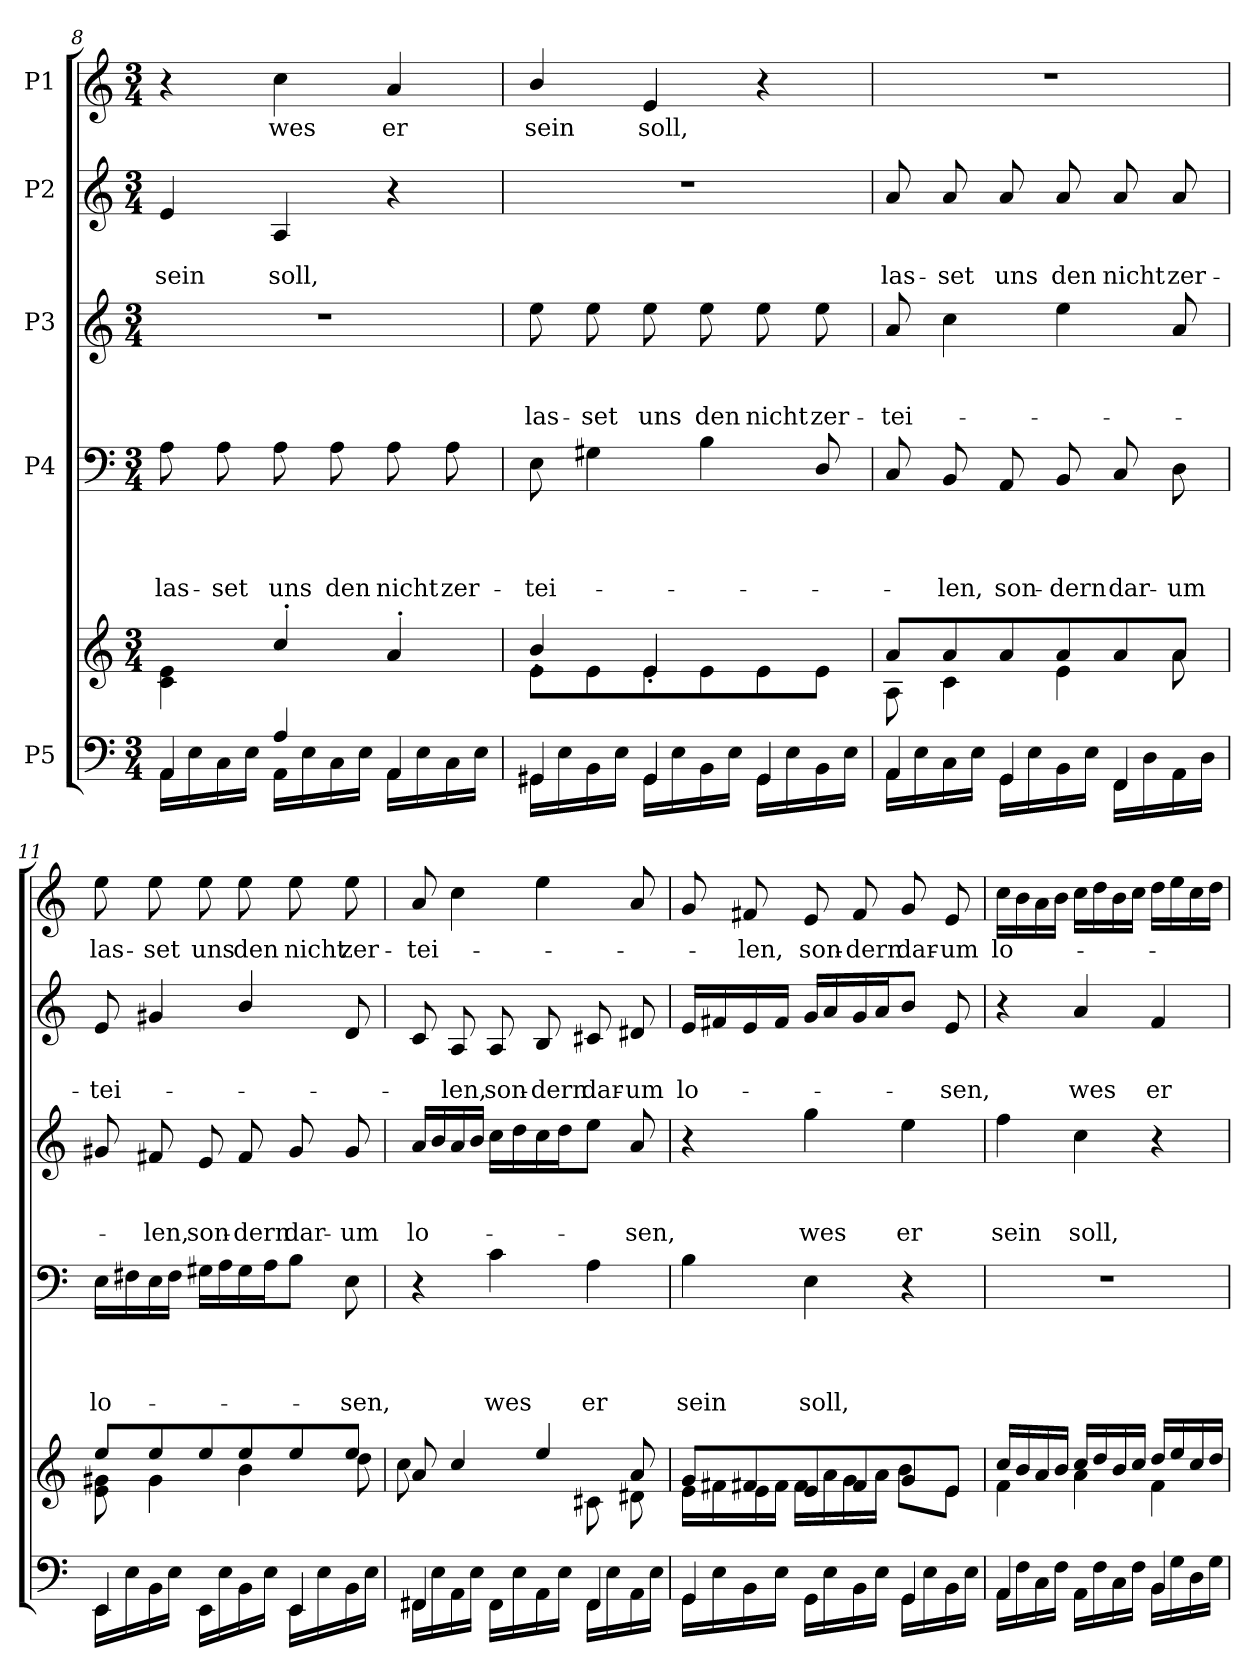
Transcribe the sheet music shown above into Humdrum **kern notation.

**kern	**kern	**kern	**text	**text	**text	**text	**kern	**text	**text	**text	**kern	**text	**text	**kern	**text
*part5	*part5	*part4	*part4	*part4	*part4	*part4	*part3	*part3	*part3	*part3	*part2	*part2	*part2	*part1	*part1
*staff6	*staff5	*staff4	*staff4	*staff4	*staff4	*staff4	*staff3	*staff3	*staff3	*staff3	*staff2	*staff2	*staff2	*staff1	*staff1
*I"P5	*	*I"P4	*	*	*	*	*I"P3	*	*	*	*I"P2	*	*	*I"P1	*
*clefF4	*clefG2	*clefF4	*	*	*	*	*clefG2	*	*	*	*clefG2	*	*	*clefG2	*
*	*	*	*	*	*	*	*ITrd7c12	*	*	*	*	*	*	*	*
*k[]	*k[]	*k[]	*	*	*	*	*k[]	*	*	*	*k[]	*	*	*k[]	*
*C:	*C:	*C:	*	*	*	*	*C:	*	*	*	*C:	*	*	*C:	*
*M3/4	*M3/4	*M3/4	*	*	*	*	*M3/4	*	*	*	*M3/4	*	*	*M3/4	*
=8	=8	=8	=8	=8	=8	=8	=8	=8	=8	=8	=8	=8	=8	=8	=8
*^	*^	*	*	*	*	*	*	*	*	*	*	*	*	*	*
!	!	!	!	!	!	!	!	!LO:LY:b	!LO:N:vis=1	!	!	!	!	!	!LO:LY:b	!	!
16AA\LL	4AA/	4c\ 4e\	2.ryy	8A\	.	.	.	las-	2.r	.	.	.	4e/	.	sein	4r	.
16E\	.	.	.	.	.	.	.	.	.	.	.	.	.	.	.	.	.
!	!	!	!	!	!	!	!	!LO:LY:b	!	!	!	!	!	!	!	!	!
16C\	.	.	.	8A\	.	.	.	-set	.	.	.	.	.	.	.	.	.
16E\JJ	.	.	.	.	.	.	.	.	.	.	.	.	.	.	.	.	.
!	!	!	!	!	!	!	!	!LO:LY:b	!	!	!	!	!	!	!LO:LY:b	!	!LO:LY:b
16AA\LL	4A/	4cc'>/	.	8A\	.	.	.	uns	.	.	.	.	4A/	.	soll,	4cc\	wes
16E\	.	.	.	.	.	.	.	.	.	.	.	.	.	.	.	.	.
!	!	!	!	!	!	!	!	!LO:LY:b	!	!	!	!	!	!	!	!	!
16C\	.	.	.	8A\	.	.	.	den	.	.	.	.	.	.	.	.	.
16E\JJ	.	.	.	.	.	.	.	.	.	.	.	.	.	.	.	.	.
!	!	!	!	!	!	!	!	!LO:LY:b	!	!	!	!	!	!	!	!	!LO:LY:b
16AA\LL	4AA/	4a'</	.	8A\	.	.	.	nicht	.	.	.	.	4r	.	.	4a/	er
16E\	.	.	.	.	.	.	.	.	.	.	.	.	.	.	.	.	.
!	!	!	!	!	!	!	!	!LO:LY:b	!	!	!	!	!	!	!	!	!
16C\	.	.	.	8A\	.	.	.	zer-	.	.	.	.	.	.	.	.	.
16E\JJ	.	.	.	.	.	.	.	.	.	.	.	.	.	.	.	.	.
=9	=9	=9	=9	=9	=9	=9	=9	=9	=9	=9	=9	=9	=9	=9	=9	=9	=9
!	!	!	!	!	!	!	!	!LO:LY:b	!	!	!	!LO:LY:b	!LO:N:vis=1	!	!	!	!LO:LY:b
16GG#X\LL	4GG#X/	8e\L	4b'>/	8E\	.	.	.	-tei-	8e\	.	.	las-	2.r	.	.	4b/	sein
16E\	.	.	.	.	.	.	.	.	.	.	.	.	.	.	.	.	.
!	!	!	!	!	!	!	!	!	!	!	!	!LO:LY:b	!	!	!	!	!
16BB\	.	8e\	.	4G#X\	.	.	.	.	8e\	.	.	-set	.	.	.	.	.
16E\JJ	.	.	.	.	.	.	.	.	.	.	.	.	.	.	.	.	.
!	!	!	!	!	!	!	!	!	!	!	!	!LO:LY:b	!	!	!	!	!LO:LY:b
16GG#\LL	4GG#/	8e\	4e'>/	.	.	.	.	.	8e\	.	.	uns	.	.	.	4e/	soll,
16E\	.	.	.	.	.	.	.	.	.	.	.	.	.	.	.	.	.
!	!	!	!	!	!	!	!	!	!	!	!	!LO:LY:b	!	!	!	!	!
16BB\	.	8e\	.	4B\	.	.	.	.	8e\	.	.	den	.	.	.	.	.
16E\JJ	.	.	.	.	.	.	.	.	.	.	.	.	.	.	.	.	.
!	!	!	!	!	!	!	!	!	!	!	!	!LO:LY:b	!	!	!	!	!
16GG#\LL	4GG#/	8e\	4ryy	.	.	.	.	.	8e\	.	.	nicht	.	.	.	4r	.
16E\	.	.	.	.	.	.	.	.	.	.	.	.	.	.	.	.	.
!	!	!	!	!	!	!	!	!	!	!	!	!LO:LY:b	!	!	!	!	!
16BB\	.	8e\J	.	8D/	.	.	.	.	8e\	.	.	zer-	.	.	.	.	.
16E\JJ	.	.	.	.	.	.	.	.	.	.	.	.	.	.	.	.	.
!!LO:LB:g=z
=10	=10	=10	=10	=10	=10	=10	=10	=10	=10	=10	=10	=10	=10	=10	=10	=10	=10
!	!	!	!	!	!	!	!	!	!	!	!	!LO:LY:b	!	!	!LO:LY:b	!LO:N:vis=1	!
16AA\LL	4AA/	8a/L	8A\	8C/	.	.	.	.	8A/	.	.	-tei-	8a/	.	las-	2.r	.
16E\	.	.	.	.	.	.	.	.	.	.	.	.	.	.	.	.	.
!	!	!	!	!	!	!	!	!LO:LY:b	!	!	!	!	!	!	!LO:LY:b	!	!
16C\	.	8a/	4c\	8BB/	.	.	.	-len,	4c\	.	.	.	8a/	.	-set	.	.
16E\JJ	.	.	.	.	.	.	.	.	.	.	.	.	.	.	.	.	.
!	!	!	!	!	!	!	!	!LO:LY:b	!	!	!	!	!	!	!LO:LY:b	!	!
16GG\LL	4GG/	8a/	.	8AA/	.	.	.	son-	.	.	.	.	8a/	.	uns	.	.
16E\	.	.	.	.	.	.	.	.	.	.	.	.	.	.	.	.	.
!	!	!	!	!	!	!	!	!LO:LY:b	!	!	!	!	!	!	!LO:LY:b	!	!
16BB\	.	8a/	4e\	8BB/	.	.	.	-dern	4e\	.	.	.	8a/	.	den	.	.
16E\JJ	.	.	.	.	.	.	.	.	.	.	.	.	.	.	.	.	.
!	!	!	!	!	!	!	!	!LO:LY:b	!	!	!	!	!	!	!LO:LY:b	!	!
16FF\LL	4FF/	8a/	.	8C/	.	.	.	dar-	.	.	.	.	8a/	.	nicht	.	.
16D\	.	.	.	.	.	.	.	.	.	.	.	.	.	.	.	.	.
!	!	!	!	!	!	!	!	!LO:LY:b	!	!	!	!	!	!	!LO:LY:b	!	!
16AA\	.	8a/J	8a\	8D\	.	.	.	-um	8A/	.	.	.	8a/	.	zer-	.	.
16D\JJ	.	.	.	.	.	.	.	.	.	.	.	.	.	.	.	.	.
=11	=11	=11	=11	=11	=11	=11	=11	=11	=11	=11	=11	=11	=11	=11	=11	=11	=11
!	!	!	!	!	!	!	!	!LO:LY:b	!	!	!	!	!	!	!LO:LY:b	!	!LO:LY:b
16EE\LL	4EE/	8ee/L	8e\ 8g#X\	16E\LL	.	.	.	lo-	8G#X/	.	.	.	8e/	.	-tei-	8ee\	las-
16E\	.	.	.	16F#X\	.	.	.	.	.	.	.	.	.	.	.	.	.
!	!	!	!	!	!	!	!	!	!	!	!	!LO:LY:b	!	!	!	!	!LO:LY:b
16BB\	.	8ee/	4g#\	16E\	.	.	.	.	8F#X/	.	.	-len,	4g#X/	.	.	8ee\	-set
16E\JJ	.	.	.	16F#\JJ	.	.	.	.	.	.	.	.	.	.	.	.	.
!	!	!	!	!	!	!	!	!	!	!	!	!LO:LY:b	!	!	!	!	!LO:LY:b
16EE\LL	4ryy	8ee/	.	16G#X\LL	.	.	.	.	8E/	.	.	son-	.	.	.	8ee\	uns
16E\	.	.	.	16A\	.	.	.	.	.	.	.	.	.	.	.	.	.
!	!	!	!	!	!	!	!	!	!	!	!	!LO:LY:b	!	!	!	!	!LO:LY:b
16BB\	.	8ee/	4b\	16G#\	.	.	.	.	8F#/	.	.	-dern	4b/	.	.	8ee\	den
16E\JJ	.	.	.	16A\J	.	.	.	.	.	.	.	.	.	.	.	.	.
!	!	!	!	!	!	!	!	!	!	!	!	!LO:LY:b	!	!	!	!	!LO:LY:b
16EE\LL	4EE/	8ee/	.	8B\J	.	.	.	.	8G#/	.	.	dar-	.	.	.	8ee\	nicht
16E\	.	.	.	.	.	.	.	.	.	.	.	.	.	.	.	.	.
!	!	!	!	!	!	!	!	!LO:LY:b	!	!	!	!LO:LY:b	!	!	!	!	!LO:LY:b
16BB\	.	8ee/J	8dd\	8E\	.	.	.	-sen,	8G#/	.	.	-um	8d/	.	.	8ee\	zer-
16E\JJ	.	.	.	.	.	.	.	.	.	.	.	.	.	.	.	.	.
=12	=12	=12	=12	=12	=12	=12	=12	=12	=12	=12	=12	=12	=12	=12	=12	=12	=12
!	!	!	!	!	!	!	!	!	!	!	!	!LO:LY:b	!	!	!	!	!LO:LY:b
16FF#X\LL	4FF#X/	8a/	8cc\	4r	.	.	.	.	16A/LL	.	.	lo-	8c/	.	.	8a/	-tei-
16E\	.	.	.	.	.	.	.	.	16B/	.	.	.	.	.	.	.	.
!	!	!	!	!	!	!	!	!	!	!	!	!	!	!	!LO:LY:b	!	!
16AA\	.	4.ryy	4cc/	.	.	.	.	.	16A/	.	.	.	8A/	.	-len,	4cc\	.
16E\JJ	.	.	.	.	.	.	.	.	16B/JJ	.	.	.	.	.	.	.	.
!	!	!	!	!	!	!	!	!LO:LY:b	!	!	!	!	!	!	!LO:LY:b	!	!
16FF#\LL	4ryy	.	.	4c\	.	.	.	wes	16c\LL	.	.	.	8A/	.	son-	.	.
16E\	.	.	.	.	.	.	.	.	16d\	.	.	.	.	.	.	.	.
!	!	!	!	!	!	!	!	!	!	!	!	!	!	!	!LO:LY:b	!	!
16AA\	.	.	4ee/	.	.	.	.	.	16c\	.	.	.	8B/	.	-dern	4ee\	.
16E\JJ	.	.	.	.	.	.	.	.	16d\J	.	.	.	.	.	.	.	.
!	!	!	!	!	!	!	!	!LO:LY:b	!	!	!	!	!	!	!LO:LY:b	!	!
16FF#\LL	4FF#/	8c#X\	.	4A\	.	.	.	er	8e\J	.	.	.	8c#X/	.	dar-	.	.
16E\	.	.	.	.	.	.	.	.	.	.	.	.	.	.	.	.	.
!	!	!	!	!	!	!	!	!	!	!	!	!LO:LY:b	!	!	!LO:LY:b	!	!
16AA\	.	8d#X\	8a/	.	.	.	.	.	8A/	.	.	-sen,	8d#X/	.	-um	8a/	.
16E\JJ	.	.	.	.	.	.	.	.	.	.	.	.	.	.	.	.	.
!!LO:PB:g=z
=13	=13	=13	=13	=13	=13	=13	=13	=13	=13	=13	=13	=13	=13	=13	=13	=13	=13
!	!	!	!	!	!	!	!	!LO:LY:b	!	!	!	!	!	!	!LO:LY:b	!	!
16GG\LL	4GG/	8g/L	16e\LL	4B\	.	.	.	sein	4r	.	.	.	16e/LL	.	lo-	8g/	.
16E\	.	.	16f#X\	.	.	.	.	.	.	.	.	.	16f#X/	.	.	.	.
!	!	!	!	!	!	!	!	!	!	!	!	!	!	!	!	!	!LO:LY:b
16BB\	.	8f#X/	16e\	.	.	.	.	.	.	.	.	.	16e/	.	.	8f#X/	-len,
16E\JJ	.	.	16f#\JJ	.	.	.	.	.	.	.	.	.	16f#/JJ	.	.	.	.
!	!	!	!	!	!	!	!	!LO:LY:b	!	!	!	!LO:LY:b	!	!	!	!	!LO:LY:b
16GG\LL	4ryy	8e/	16f#\LL	4E\	.	.	.	soll,	4g\	.	.	wes	16g/LL	.	.	8e/	son-
16E\	.	.	16a\	.	.	.	.	.	.	.	.	.	16a/	.	.	.	.
!	!	!	!	!	!	!	!	!	!	!	!	!	!	!	!	!	!LO:LY:b
16BB\	.	8f#/	16g\	.	.	.	.	.	.	.	.	.	16g/	.	.	8f#/	-dern
16E\JJ	.	.	16a\JJ	.	.	.	.	.	.	.	.	.	16a/J	.	.	.	.
!	!	!	!	!	!	!	!	!	!	!	!	!LO:LY:b	!	!	!	!	!LO:LY:b
16GG\LL	4GG/	8g/	8b\L	4r	.	.	.	.	4e\	.	.	er	8b/J	.	.	8g/	dar-
16E\	.	.	.	.	.	.	.	.	.	.	.	.	.	.	.	.	.
!	!	!	!	!	!	!	!	!	!	!	!	!	!	!	!LO:LY:b	!	!LO:LY:b
16BB\	.	8e/J	8e\J	.	.	.	.	.	.	.	.	.	8e/	.	-sen,	8e/	-um
16E\JJ	.	.	.	.	.	.	.	.	.	.	.	.	.	.	.	.	.
=14	=14	=14	=14	=14	=14	=14	=14	=14	=14	=14	=14	=14	=14	=14	=14	=14	=14
!	!	!	!	!LO:N:vis=1	!	!	!	!	!	!	!	!LO:LY:b	!	!	!	!	!LO:LY:b
16AA\LL	4AA/	16cc/LL	4f\	2.r	.	.	.	.	4f\	.	.	sein	4r	.	.	16cc\LL	lo-
16F\	.	16b/	.	.	.	.	.	.	.	.	.	.	.	.	.	16b\	.
16C\	.	16a/	.	.	.	.	.	.	.	.	.	.	.	.	.	16a\	.
16F\JJ	.	16b/JJ	.	.	.	.	.	.	.	.	.	.	.	.	.	16b\JJ	.
!	!	!	!	!	!	!	!	!	!	!	!	!LO:LY:b	!	!	!LO:LY:b	!	!
16AA\LL	4ryy	16cc/LL	4a\	.	.	.	.	.	4c\	.	.	soll,	4a/	.	wes	16cc\LL	.
16F\	.	16dd/	.	.	.	.	.	.	.	.	.	.	.	.	.	16dd\	.
16C\	.	16b/	.	.	.	.	.	.	.	.	.	.	.	.	.	16b\	.
16F\JJ	.	16cc/JJ	.	.	.	.	.	.	.	.	.	.	.	.	.	16cc\JJ	.
!	!	!	!	!	!	!	!	!	!	!	!	!	!	!	!LO:LY:b	!	!
16BB\LL	4BB/	16dd/LL	4f\	.	.	.	.	.	4r	.	.	.	4f/	.	er	16dd\LL	.
16G\	.	16ee/	.	.	.	.	.	.	.	.	.	.	.	.	.	16ee\	.
16D\	.	16cc/	.	.	.	.	.	.	.	.	.	.	.	.	.	16cc\	.
16G\JJ	.	16dd/JJ	.	.	.	.	.	.	.	.	.	.	.	.	.	16dd\JJ	.
*v	*v	*	*	*	*	*	*	*	*	*	*	*	*	*	*	*	*
*	*v	*v	*	*	*	*	*	*	*	*	*	*	*	*	*	*
=	=	=	=	=	=	=	=	=	=	=	=	=	=	=	=
*-	*-	*-	*-	*-	*-	*-	*-	*-	*-	*-	*-	*-	*-	*-	*-
